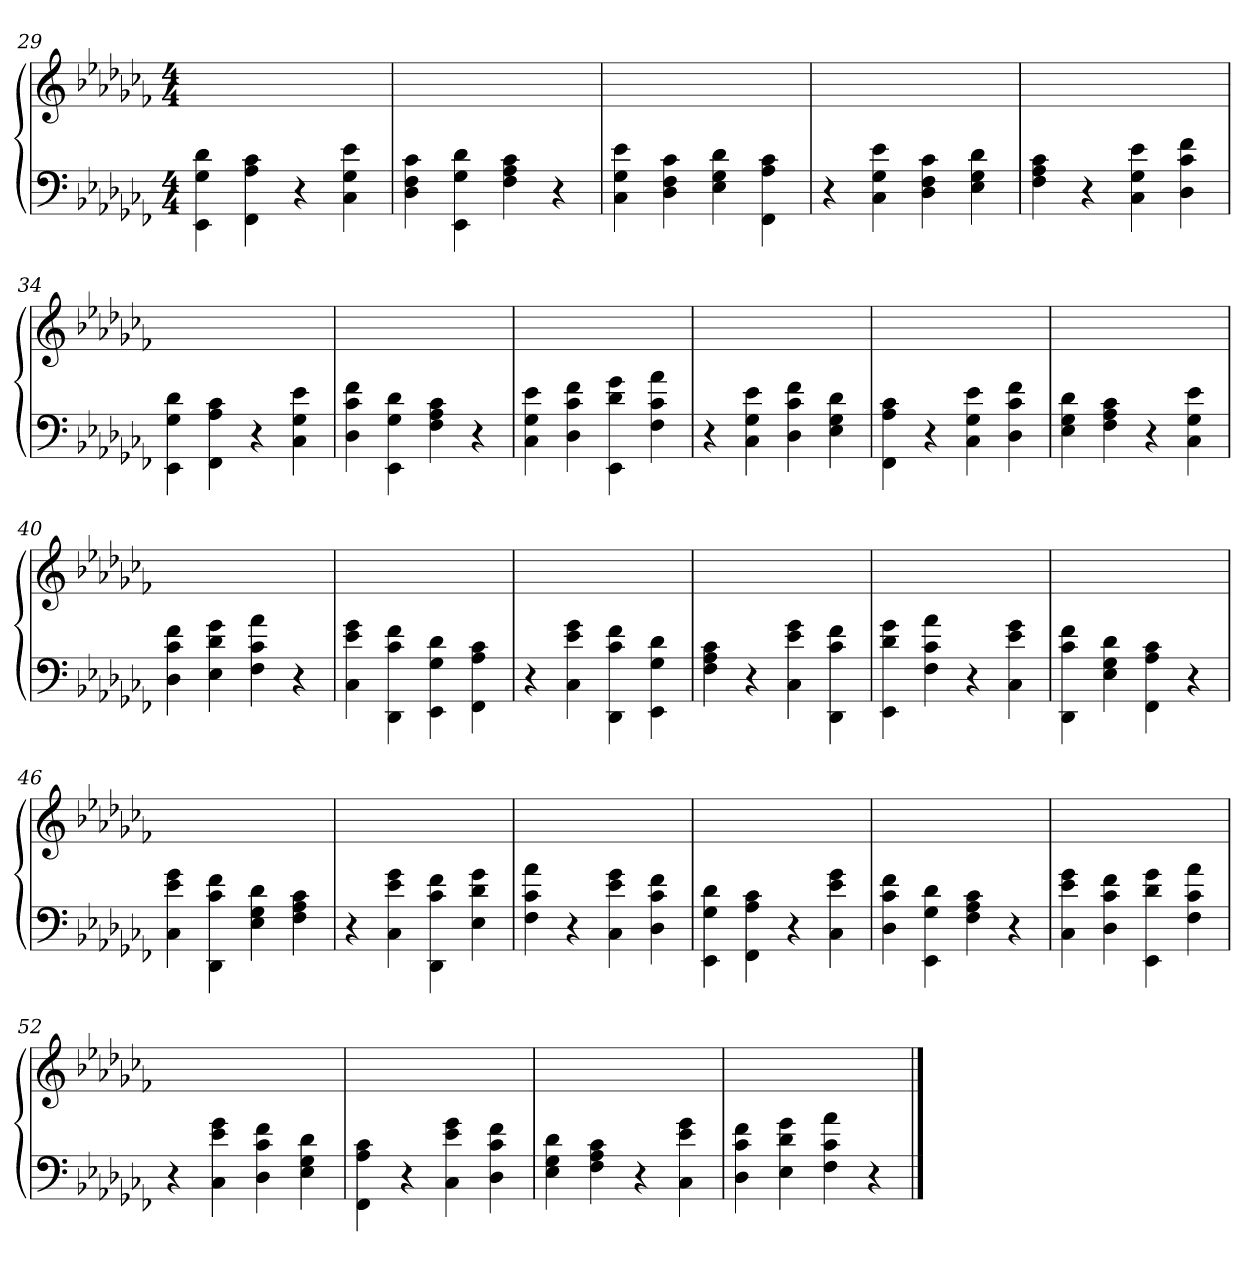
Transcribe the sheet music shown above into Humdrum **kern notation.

**kern	**kern
*part2	*part1
*staff2	*staff1
*clefF4	*clefG2
*k[b-e-a-d-g-c-f-]	*k[b-e-a-d-g-c-f-]
*C-:	*C-:
*M4/4	*M4/4
=29	=29
4EE- 4G- 4d-	1ryy
4FF- 4A- 4c-	.
4r	.
4C- 4G- 4e-	.
=30	=30
4D- 4F- 4c-	1ryy
4EE- 4G- 4d-	.
4F- 4A- 4c-	.
4r	.
=31	=31
4C- 4G- 4e-	1ryy
4D- 4F- 4c-	.
4E- 4G- 4d-	.
4FF- 4A- 4c-	.
=32	=32
4r	1ryy
4C- 4G- 4e-	.
4D- 4F- 4c-	.
4E- 4G- 4d-	.
=33	=33
4F- 4A- 4c-	1ryy
4r	.
4C- 4G- 4e-	.
4D- 4c- 4f-	.
=34	=34
4EE- 4G- 4d-	1ryy
4FF- 4A- 4c-	.
4r	.
4C- 4G- 4e-	.
=35	=35
4D- 4c- 4f-	1ryy
4EE- 4G- 4d-	.
4F- 4A- 4c-	.
4r	.
=36	=36
4C- 4G- 4e-	1ryy
4D- 4c- 4f-	.
4EE- 4d- 4g-	.
4F- 4c- 4a-	.
=37	=37
4r	1ryy
4C- 4G- 4e-	.
4D- 4c- 4f-	.
4E- 4G- 4d-	.
=38	=38
4FF- 4A- 4c-	1ryy
4r	.
4C- 4G- 4e-	.
4D- 4c- 4f-	.
=39	=39
4E- 4G- 4d-	1ryy
4F- 4A- 4c-	.
4r	.
4C- 4G- 4e-	.
=40	=40
4D- 4c- 4f-	1ryy
4E- 4d- 4g-	.
4F- 4c- 4a-	.
4r	.
=41	=41
4C- 4e- 4g-	1ryy
4DD- 4c- 4f-	.
4EE- 4G- 4d-	.
4FF- 4A- 4c-	.
=42	=42
4r	1ryy
4C- 4e- 4g-	.
4DD- 4c- 4f-	.
4EE- 4G- 4d-	.
=43	=43
4F- 4A- 4c-	1ryy
4r	.
4C- 4e- 4g-	.
4DD- 4c- 4f-	.
=44	=44
4EE- 4d- 4g-	1ryy
4F- 4c- 4a-	.
4r	.
4C- 4e- 4g-	.
=45	=45
4DD- 4c- 4f-	1ryy
4E- 4G- 4d-	.
4FF- 4A- 4c-	.
4r	.
=46	=46
4C- 4e- 4g-	1ryy
4DD- 4c- 4f-	.
4E- 4G- 4d-	.
4F- 4A- 4c-	.
=47	=47
4r	1ryy
4C- 4e- 4g-	.
4DD- 4c- 4f-	.
4E- 4d- 4g-	.
=48	=48
4F- 4c- 4a-	1ryy
4r	.
4C- 4e- 4g-	.
4D- 4c- 4f-	.
=49	=49
4EE- 4G- 4d-	1ryy
4FF- 4A- 4c-	.
4r	.
4C- 4e- 4g-	.
=50	=50
4D- 4c- 4f-	1ryy
4EE- 4G- 4d-	.
4F- 4A- 4c-	.
4r	.
=51	=51
4C- 4e- 4g-	1ryy
4D- 4c- 4f-	.
4EE- 4d- 4g-	.
4F- 4c- 4a-	.
=52	=52
4r	1ryy
4C- 4e- 4g-	.
4D- 4c- 4f-	.
4E- 4G- 4d-	.
=53	=53
4FF- 4A- 4c-	1ryy
4r	.
4C- 4e- 4g-	.
4D- 4c- 4f-	.
=54	=54
4E- 4G- 4d-	1ryy
4F- 4A- 4c-	.
4r	.
4C- 4e- 4g-	.
=55	=55
4D- 4c- 4f-	1ryy
4E- 4d- 4g-	.
4F- 4c- 4a-	.
4r	.
==	==
*-	*-
